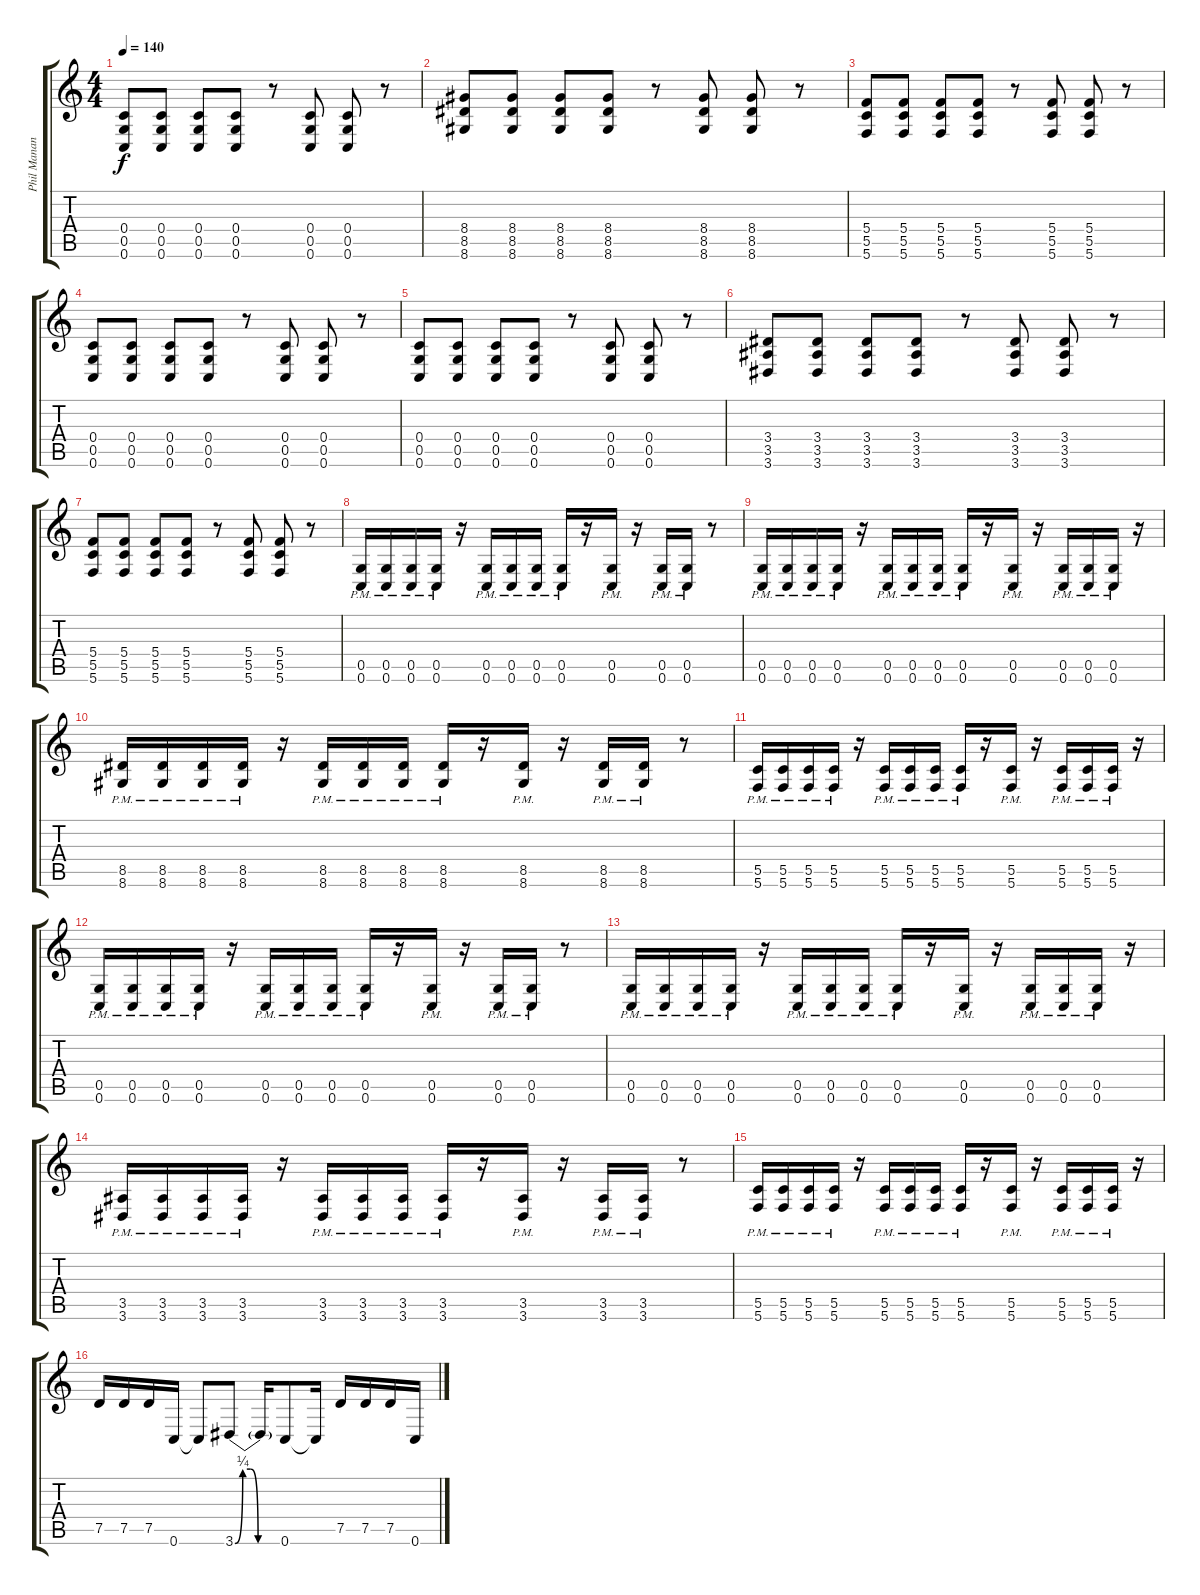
\track ("Phil Manansala" "Phil Manan") {instrument distortionguitar}
\staff {score tabs}
\tuning (D4 A3 F3 C3 G2 C2) {hide}
\ts (4 4)
\tempo 140
\clef g2
\ks c
(0.4 0.5 0.6).8{dy f} (0.4 0.5 0.6).8 (0.4 0.5 0.6).8 (0.4 0.5 0.6).8 r.8 (0.4 0.5 0.6).8 (0.4 0.5 0.6).8 r.8 |
(8.4 8.5 8.6).8 (8.4 8.5 8.6).8 (8.4 8.5 8.6).8 (8.4 8.5 8.6).8 r.8 (8.4 8.5 8.6).8 (8.4 8.5 8.6).8 r.8 |
(5.4 5.5 5.6).8 (5.4 5.5 5.6).8 (5.4 5.5 5.6).8 (5.4 5.5 5.6).8 r.8 (5.4 5.5 5.6).8 (5.4 5.5 5.6).8 r.8 |
(0.4 0.5 0.6).8 (0.4 0.5 0.6).8 (0.4 0.5 0.6).8 (0.4 0.5 0.6).8 r.8 (0.4 0.5 0.6).8 (0.4 0.5 0.6).8 r.8 |
(0.4 0.5 0.6).8 (0.4 0.5 0.6).8 (0.4 0.5 0.6).8 (0.4 0.5 0.6).8 r.8 (0.4 0.5 0.6).8 (0.4 0.5 0.6).8 r.8 |
(3.4 3.5 3.6).8 (3.4 3.5 3.6).8 (3.4 3.5 3.6).8 (3.4 3.5 3.6).8 r.8 (3.4 3.5 3.6).8 (3.4 3.5 3.6).8 r.8 |
(5.4 5.5 5.6).8 (5.4 5.5 5.6).8 (5.4 5.5 5.6).8 (5.4 5.5 5.6).8 r.8 (5.4 5.5 5.6).8 (5.4 5.5 5.6).8 r.8 |
(0.5{pm} 0.6{pm}).16 (0.5{pm} 0.6{pm}).16 (0.5{pm} 0.6{pm}).16 (0.5{pm} 0.6{pm}).16 r.16 (0.5{pm} 0.6{pm}).16 (0.5{pm} 0.6{pm}).16 (0.5{pm} 0.6{pm}).16 (0.5{pm} 0.6{pm}).16 r.16 (0.5{pm} 0.6{pm}).16 r.16 (0.5{pm} 0.6{pm}).16 (0.5{pm} 0.6{pm}).16 r.8 |
(0.5{pm} 0.6{pm}).16 (0.5{pm} 0.6{pm}).16 (0.5{pm} 0.6{pm}).16 (0.5{pm} 0.6{pm}).16 r.16 (0.5{pm} 0.6{pm}).16 (0.5{pm} 0.6{pm}).16 (0.5{pm} 0.6{pm}).16 (0.5{pm} 0.6{pm}).16 r.16 (0.5{pm} 0.6{pm}).16 r.16 (0.5{pm} 0.6{pm}).16 (0.5{pm} 0.6{pm}).16 (0.5{pm} 0.6{pm}).16 r.16 |
(8.5{pm} 8.6{pm}).16 (8.5{pm} 8.6{pm}).16 (8.5{pm} 8.6{pm}).16 (8.5{pm} 8.6{pm}).16 r.16 (8.5{pm} 8.6{pm}).16 (8.5{pm} 8.6{pm}).16 (8.5{pm} 8.6{pm}).16 (8.5{pm} 8.6{pm}).16 r.16 (8.5{pm} 8.6{pm}).16 r.16 (8.5{pm} 8.6{pm}).16 (8.5{pm} 8.6{pm}).16 r.8 |
(5.5{pm} 5.6{pm}).16 (5.5{pm} 5.6{pm}).16 (5.5{pm} 5.6{pm}).16 (5.5{pm} 5.6{pm}).16 r.16 (5.5{pm} 5.6{pm}).16 (5.5{pm} 5.6{pm}).16 (5.5{pm} 5.6{pm}).16 (5.5{pm} 5.6{pm}).16 r.16 (5.5{pm} 5.6{pm}).16 r.16 (5.5{pm} 5.6{pm}).16 (5.5{pm} 5.6{pm}).16 (5.5{pm} 5.6{pm}).16 r.16 |
(0.5{pm} 0.6{pm}).16 (0.5{pm} 0.6{pm}).16 (0.5{pm} 0.6{pm}).16 (0.5{pm} 0.6{pm}).16 r.16 (0.5{pm} 0.6{pm}).16 (0.5{pm} 0.6{pm}).16 (0.5{pm} 0.6{pm}).16 (0.5{pm} 0.6{pm}).16 r.16 (0.5{pm} 0.6{pm}).16 r.16 (0.5{pm} 0.6{pm}).16 (0.5{pm} 0.6{pm}).16 r.8 |
(0.5{pm} 0.6{pm}).16 (0.5{pm} 0.6{pm}).16 (0.5{pm} 0.6{pm}).16 (0.5{pm} 0.6{pm}).16 r.16 (0.5{pm} 0.6{pm}).16 (0.5{pm} 0.6{pm}).16 (0.5{pm} 0.6{pm}).16 (0.5{pm} 0.6{pm}).16 r.16 (0.5{pm} 0.6{pm}).16 r.16 (0.5{pm} 0.6{pm}).16 (0.5{pm} 0.6{pm}).16 (0.5{pm} 0.6{pm}).16 r.16 |
(3.5{pm} 3.6{pm}).16 (3.5{pm} 3.6{pm}).16 (3.5{pm} 3.6{pm}).16 (3.5{pm} 3.6{pm}).16 r.16 (3.5{pm} 3.6{pm}).16 (3.5{pm} 3.6{pm}).16 (3.5{pm} 3.6{pm}).16 (3.5{pm} 3.6{pm}).16 r.16 (3.5{pm} 3.6{pm}).16 r.16 (3.5{pm} 3.6{pm}).16 (3.5{pm} 3.6{pm}).16 r.8 |
(5.5{pm} 5.6{pm}).16 (5.5{pm} 5.6{pm}).16 (5.5{pm} 5.6{pm}).16 (5.5{pm} 5.6{pm}).16 r.16 (5.5{pm} 5.6{pm}).16 (5.5{pm} 5.6{pm}).16 (5.5{pm} 5.6{pm}).16 (5.5{pm} 5.6{pm}).16 r.16 (5.5{pm} 5.6{pm}).16 r.16 (5.5{pm} 5.6{pm}).16 (5.5{pm} 5.6{pm}).16 (5.5{pm} 5.6{pm}).16 r.16 |
7.5.16 7.5.16 7.5.16 0.6.16 0.6{t}.8 3.6{be (custom 0 0 10 1 20 1 30 0 60 0)}.8 3.6{t}.16 0.6.8 0.6{t}.16 7.5.16 7.5.16 7.5.16 0.6.16
